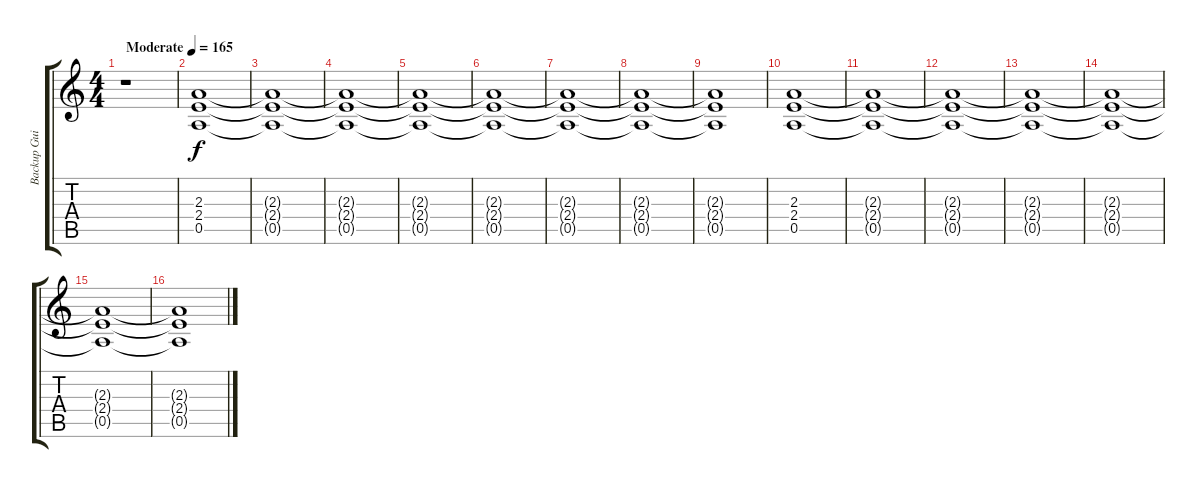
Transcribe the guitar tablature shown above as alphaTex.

\track ("Backup Guitar" "Backup Gui") {instrument overdrivenguitar}
\staff {score tabs}
\tuning (E4 B3 G3 D3 A2 E2) {hide}
\ts (4 4)
\tempo (165 "Moderate")
\clef g2
\ks c
r.1{dy f instrument overdrivenguitar} |
(2.3 2.4 0.5).1 |
(2.3{t} 2.4{t} 0.5{t}).1 |
(2.3{t} 2.4{t} 0.5{t}).1 |
(2.3{t} 2.4{t} 0.5{t}).1 |
(2.3{t} 2.4{t} 0.5{t}).1 |
(2.3{t} 2.4{t} 0.5{t}).1 |
(2.3{t} 2.4{t} 0.5{t}).1 |
(2.3{t} 2.4{t} 0.5{t}).1 |
(2.3 2.4 0.5).1 |
(2.3{t} 2.4{t} 0.5{t}).1 |
(2.3{t} 2.4{t} 0.5{t}).1 |
(2.3{t} 2.4{t} 0.5{t}).1 |
(2.3{t} 2.4{t} 0.5{t}).1 |
(2.3{t} 2.4{t} 0.5{t}).1 |
(2.3{t} 2.4{t} 0.5{t}).1
